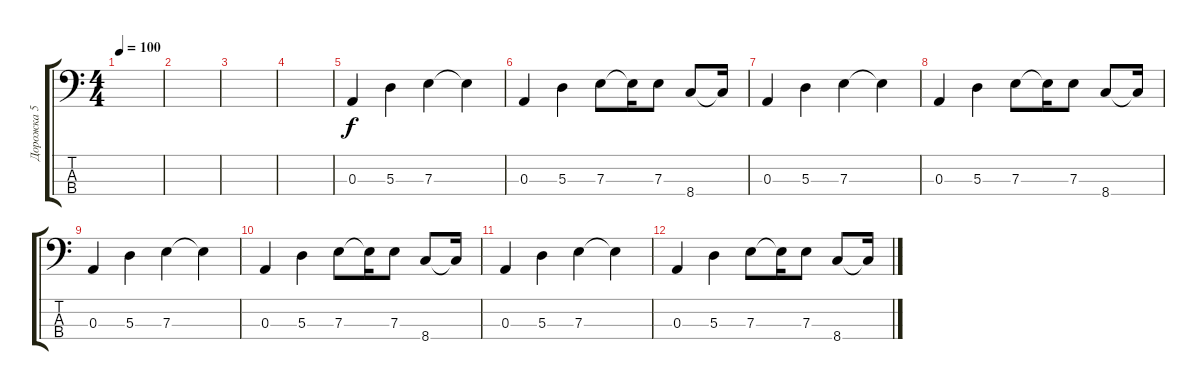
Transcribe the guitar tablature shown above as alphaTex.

\track ("Дорожка 5" "Дорожка 5") {instrument electricbassfinger}
\staff {score tabs}
\tuning (G2 D2 A1 E1) {hide}
\ts (4 4)
\tempo 100
\clef f4
\ks c
|
|
|
|
0.3.4 5.3.4 7.3.4 7.3{t}.4 |
0.3.4 5.3.4 7.3.8 7.3{t}.16 7.3.8 8.4.8 8.4{t}.16 |
0.3.4 5.3.4 7.3.4 7.3{t}.4 |
0.3.4 5.3.4 7.3.8 7.3{t}.16 7.3.8 8.4.8 8.4{t}.16 |
0.3.4 5.3.4 7.3.4 7.3{t}.4 |
0.3.4 5.3.4 7.3.8 7.3{t}.16 7.3.8 8.4.8 8.4{t}.16 |
0.3.4 5.3.4 7.3.4 7.3{t}.4 |
0.3.4 5.3.4 7.3.8 7.3{t}.16 7.3.8 8.4.8 8.4{t}.16
